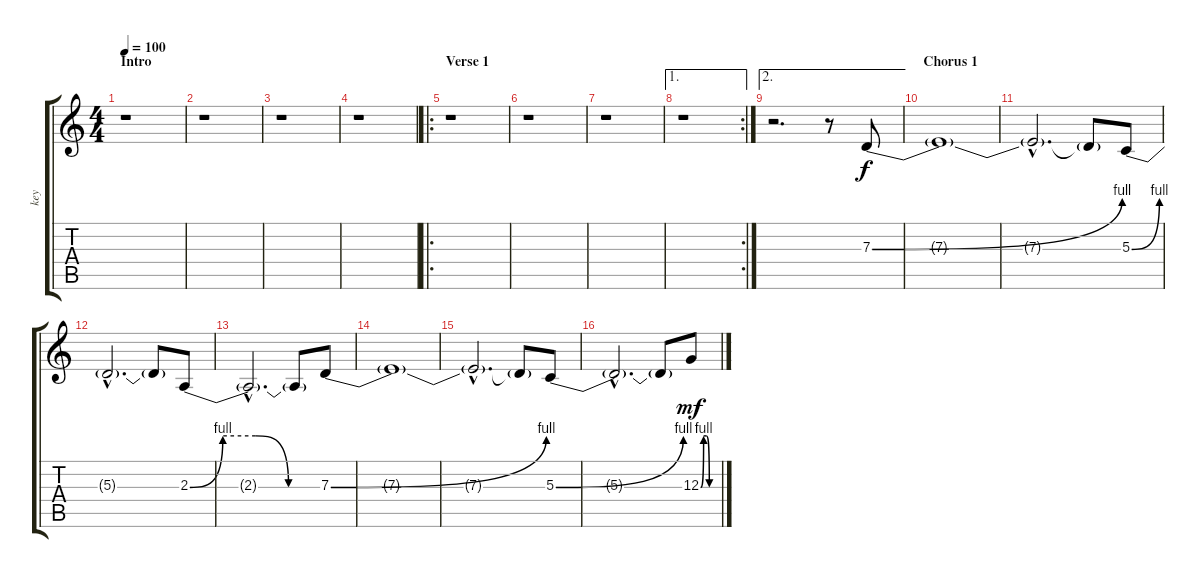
\track ("key" "key") {instrument lead2sawtooth}
\staff {score tabs}
\tuning (E4 B3 G3 D3 A2 E2) {hide}
\ts (4 4)
\section ("" "Intro")
\tempo 100
\clef g2
\ks c
r.1{dy f instrument lead2sawtooth} |
r.1 |
r.1 |
r.1 |
\ro
\section ("" "Verse 1")
r.1 |
r.1 |
r.1 |
\ae 1
\rc 2
r.1 |
\ae 2
r.2{d} r.8 7.3{be (bend 0 0 60 4)}.8 |
\section ("" "Chorus 1")
7.3{t}.1 |
7.3{hac t}.2{d} 7.3{t}.8 5.3{be (bend 0 0 60 4)}.8 |
5.3{hac t}.2{d} 5.3{t}.8 2.3{be (custom 0 0 15 4 30 4 45 0 60 0)}.8 |
2.3{hac t}.2{d} 2.3{t}.8 7.3{be (bend 0 0 60 4)}.8 |
7.3{t}.1 |
7.3{hac t}.2{d} 7.3{t}.8 5.3{be (bend 0 0 60 4)}.8 |
5.3{hac t}.2{d} 5.3{t}.8 12.3{be (custom 0 0 10 4 20 4 30 0 60 0)}.8{dy mf}
